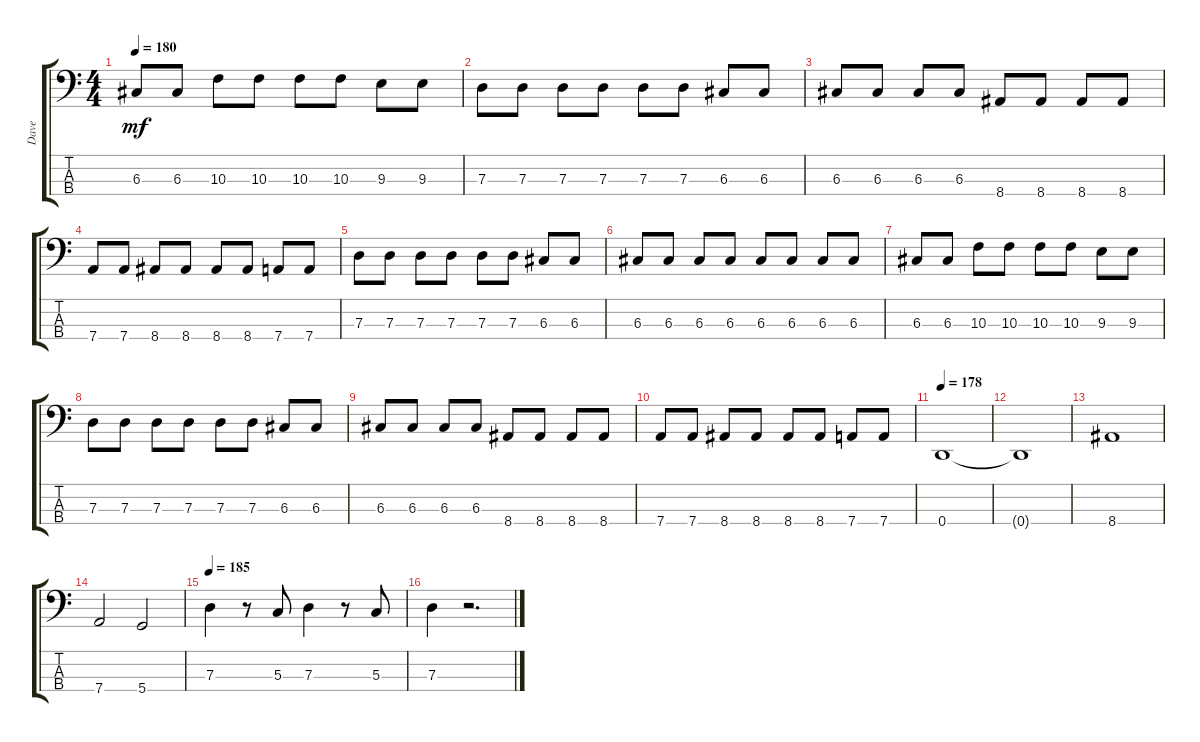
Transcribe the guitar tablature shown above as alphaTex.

\track ("Dave" "Dave") {instrument electricbasspick}
\staff {score tabs}
\tuning (F2 C2 G1 D1) {hide}
\ts (4 4)
\tempo 180
\clef f4
\ks c
6.3.8{dy mf} 6.3.8 10.3.8 10.3.8 10.3.8 10.3.8 9.3.8 9.3.8 |
7.3.8 7.3.8 7.3.8 7.3.8 7.3.8 7.3.8 6.3.8 6.3.8 |
6.3.8 6.3.8 6.3.8 6.3.8 8.4.8 8.4.8 8.4.8 8.4.8 |
7.4.8 7.4.8 8.4.8 8.4.8 8.4.8 8.4.8 7.4.8 7.4.8 |
7.3.8 7.3.8 7.3.8 7.3.8 7.3.8 7.3.8 6.3.8 6.3.8 |
6.3.8 6.3.8 6.3.8 6.3.8 6.3.8 6.3.8 6.3.8 6.3.8 |
6.3.8 6.3.8 10.3.8 10.3.8 10.3.8 10.3.8 9.3.8 9.3.8 |
7.3.8 7.3.8 7.3.8 7.3.8 7.3.8 7.3.8 6.3.8 6.3.8 |
6.3.8 6.3.8 6.3.8 6.3.8 8.4.8 8.4.8 8.4.8 8.4.8 |
7.4.8 7.4.8 8.4.8 8.4.8 8.4.8 8.4.8 7.4.8 7.4.8 |
\tempo 178
0.4.1 |
0.4{t}.1 |
8.4.1 |
7.4.2 5.4.2 |
\tempo 185
7.3.4 r.8 5.3.8 7.3.4 r.8 5.3.8 |
7.3.4 r.2{d}
